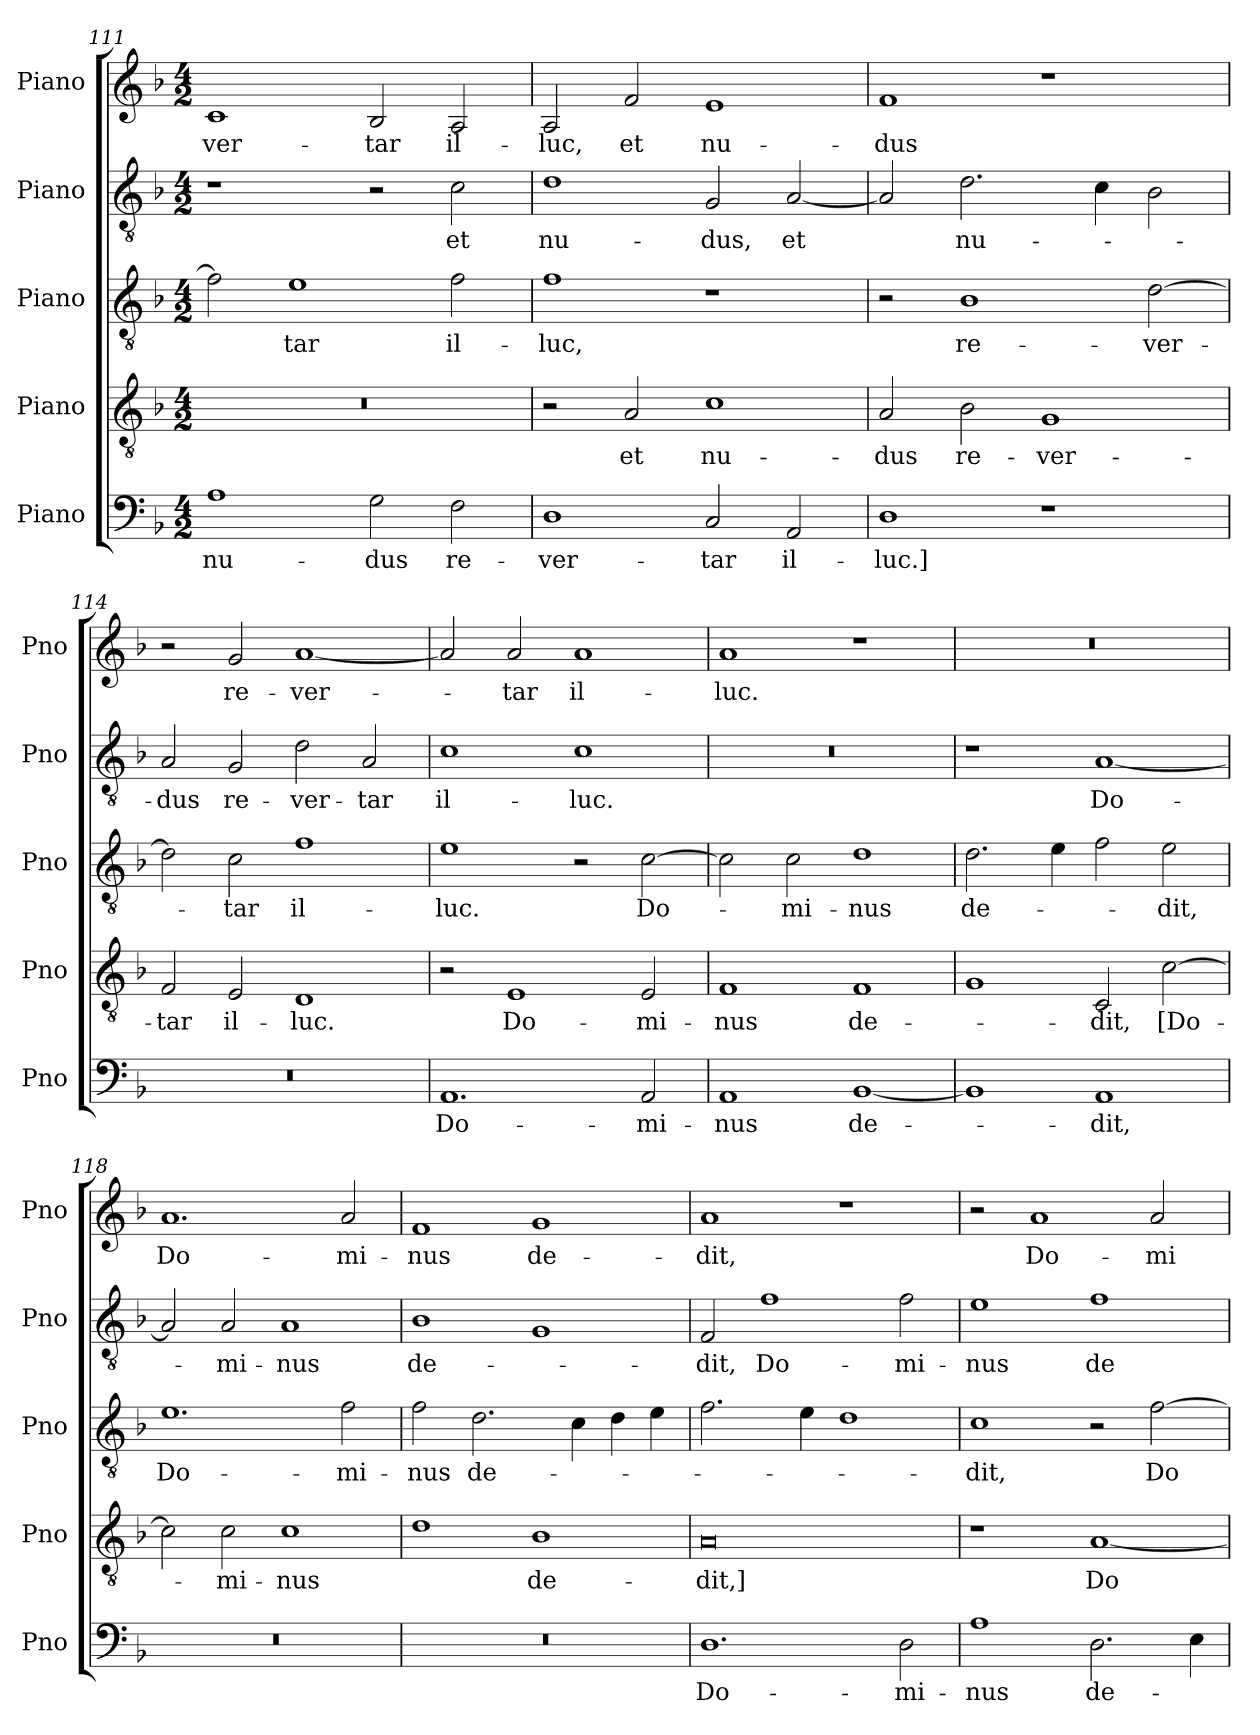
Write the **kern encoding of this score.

**kern	**text	**kern	**text	**kern	**text	**kern	**text	**kern	**text
*part5	*part5	*part4	*part4	*part3	*part3	*part2	*part2	*part1	*part1
*staff5	*staff5	*staff4	*staff4	*staff3	*staff3	*staff2	*staff2	*staff1	*staff1
*I"Piano	*	*I"Piano	*	*I"Piano	*	*I"Piano	*	*I"Piano	*
*I'Pno	*	*I'Pno	*	*I'Pno	*	*I'Pno	*	*I'Pno	*
*clefF4	*	*clefGv2	*	*clefGv2	*	*clefGv2	*	*clefG2	*
*k[b-]	*	*k[b-]	*	*k[b-]	*	*k[b-]	*	*k[b-]	*
*M4/2	*	*M4/2	*	*M4/2	*	*M4/2	*	*M4/2	*
=111	=111	=111	=111	=111	=111	=111	=111	=111	=111
1A	nu­-	0r	.	2f\]	.	1r	.	1c	-ver­-
.	.	.	.	1e	-tar	.	.	.	.
2G\	-dus	.	.	.	.	2r	.	2B-/	-tar
2F\	re-	.	.	2f\	il­-	2c\	et	2A/	il­-
=112	=112	=112	=112	=112	=112	=112	=112	=112	=112
1D	-ver­-	2r	.	1f	-luc,	1d	nu­-	2A/	-luc,
.	.	2A/	et	.	.	.	.	2f/	et
2C/	-tar	1c	nu-	1r	.	2G/	-dus,	1e	nu-
2AA/	il­-	.	.	.	.	[2A/	et	.	.
=113	=113	=113	=113	=113	=113	=113	=113	=113	=113
1D	-luc.]	2A/	-dus	2r	.	2A/]	.	1f	-dus
.	.	2B-\	re­-	1B-	re-	2.d\	nu-	.	.
1r	.	1G	-ver-	.	.	.	.	1r	.
.	.	.	.	.	.	4c\	.	.	.
.	.	.	.	[2d\	-ver-	2B-\	.	.	.
=114	=114	=114	=114	=114	=114	=114	=114	=114	=114
0r	.	2F/	-tar	2d\]	.	2A/	-dus	2r	.
.	.	2E/	il-	2c\	-tar	2G/	re-	2g/	re­-
.	.	1D	-luc.	1f	il-	2d\	-ver-	[1a	-ver-
.	.	.	.	.	.	2A/	-tar	.	.
=115	=115	=115	=115	=115	=115	=115	=115	=115	=115
1.AA	Do­-	2r	.	1e	-luc.	1c	il­-	2a/]	.
.	.	1E	Do-	.	.	.	.	2a/	-tar
.	.	.	.	2r	.	1c	-luc.	1a	il-
2AA/	-mi-	2E/	-mi-	[2c\	Do-	.	.	.	.
=116	=116	=116	=116	=116	=116	=116	=116	=116	=116
1AA	-nus	1F	-nus	2c\]	.	0r	.	1a	-luc.
.	.	.	.	2c\	-mi­-	.	.	.	.
[1BB-	de-	1F	de-	1d	-nus	.	.	1r	.
!!LO:LB:g=z
=117	=117	=117	=117	=117	=117	=117	=117	=117	=117
1BB-]	.	1G	.	2.d\	de­-	1r	.	0r	.
.	.	.	.	4e\	.	.	.	.	.
1AA	-dit,	2C/	-dit,	2f\	.	[1A	Do-	.	.
.	.	[2c\	[Do­-	2e\	-dit,	.	.	.	.
=118	=118	=118	=118	=118	=118	=118	=118	=118	=118
0r	.	2c\]	.	1.e	Do-	2A/]	.	1.a	Do­-
.	.	2c\	-mi-	.	.	2A/	-mi-	.	.
.	.	1c	-nus	.	.	1A	-nus	.	.
.	.	.	.	2f\	-mi-	.	.	2a/	-mi-
=119	=119	=119	=119	=119	=119	=119	=119	=119	=119
0r	.	1d	.	2f\	-nus	1B-	de-	1f	-nus
.	.	.	.	2.d\	de­-	.	.	.	.
.	.	1B-	de­-	.	.	1G	.	1g	de-
.	.	.	.	4c\	.	.	.	.	.
.	.	.	.	4d\	.	.	.	.	.
.	.	.	.	4e\	.	.	.	.	.
=120	=120	=120	=120	=120	=120	=120	=120	=120	=120
1.D	Do-	0A	-dit,]	2.f\	.	2F/	-dit,	1a	-dit,
.	.	.	.	.	.	1f	Do­-	.	.
.	.	.	.	4e\	.	.	.	.	.
.	.	.	.	1d	.	.	.	1r	.
2D\	-mi-	.	.	.	.	2f\	-mi-	.	.
=121	=121	=121	=121	=121	=121	=121	=121	=121	=121
1A	-nus	1r	.	1c	-dit,	1e	-nus	2r	.
.	.	.	.	.	.	.	.	1a	Do­-
2.D\	de-	[1A	Do­-	2r	.	1f	de-	.	.
.	.	.	.	[2f\	Do-	.	.	2a/	-mi-
4E\	.	.	.	.	.	.	.	.	.
=	=	=	=	=	=	=	=	=	=
*-	*-	*-	*-	*-	*-	*-	*-	*-	*-
